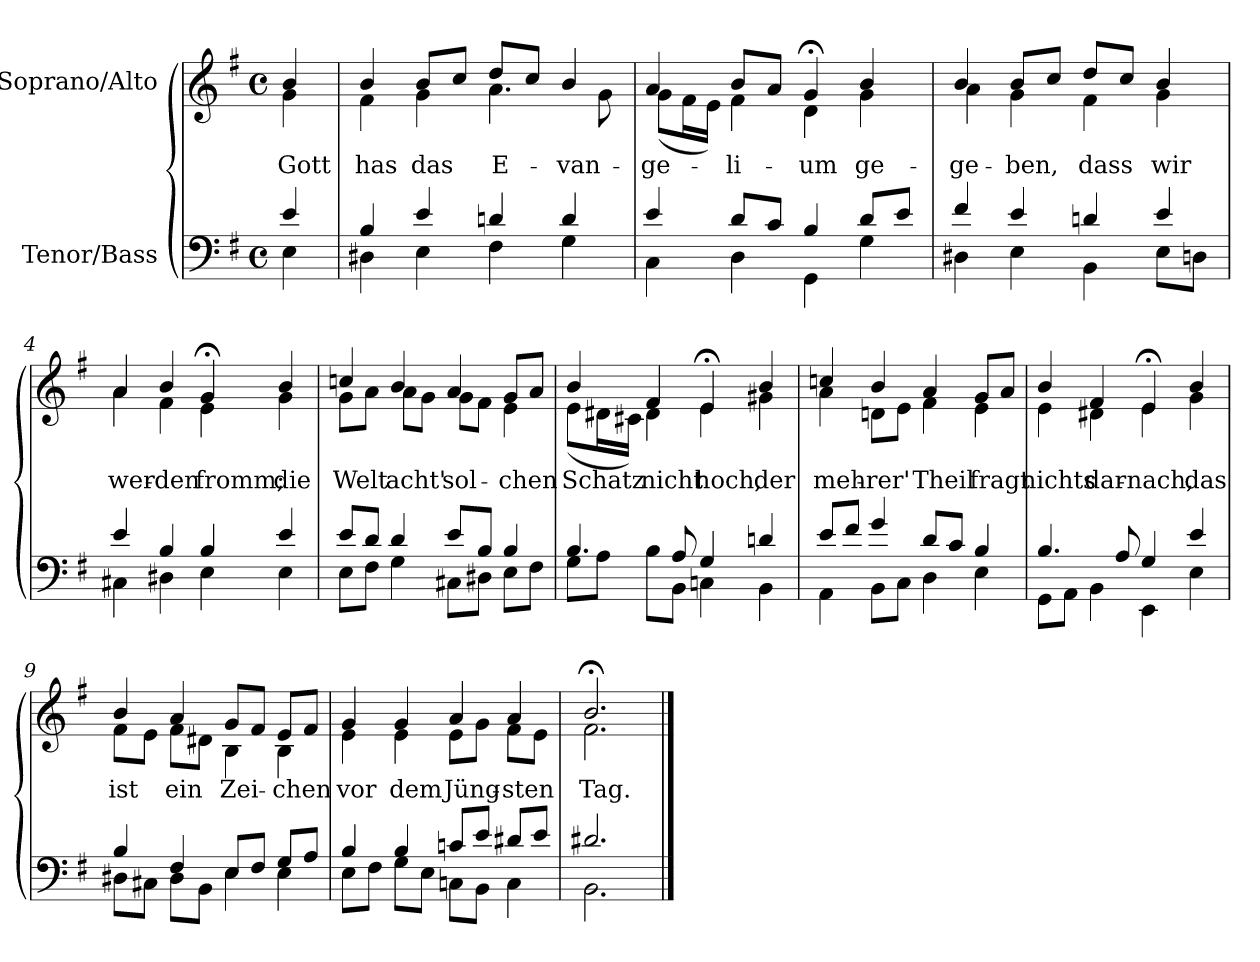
**kern	**kern	**text
*part2	*part1	*part1
*staff2	*staff1	*staff1
*I"Tenor/Bass	*I"Soprano/Alto	*
*clefF4	*clefG2	*
*k[f#]	*k[f#]	*
*M4/4	*M4/4	*
*met(c)	*met(c)	*
=	=	=
*^	*	*
!	!	!	!LO:LY:b
*	*	*^	*
4e/	4E\	4b/	4g\	Gott
=1	=1	=1	=1	=1
!	!	!	!	!LO:LY:b
4B/	4D#X\	4b/	4f#\	has
!	!	!	!	!LO:LY:b
4e/	4E\	8b/L	4g\	das
.	.	8cc/J	.	.
!	!	!	!	!LO:LY:b
4dn/	4F#\	8dd/L	4.a\	E-
.	.	8cc/J	.	.
!	!	!	!	!LO:LY:b
4d/	4G\	4b/	.	-van-
.	.	.	8g\	.
=2	=2	=2	=2	=2
!	!	!	!	!LO:LY:b
4e/	4C\	4a/	(8g\L	-ge-
.	.	.	16f#\L	.
.	.	.	16e\JJ)	.
!	!	!	!	!LO:LY:b
8d/L	4D\	8b/L	4f#\	-li-
8c/J	.	8a/J	.	.
!	!	!	!	!LO:LY:b
4B/	4GG\	4g;</	4d\	-um
!	!	!	!	!LO:LY:b
8d/L	4G\	4b/	4g\	ge-
8e/J	.	.	.	.
=3	=3	=3	=3	=3
!	!	!	!	!LO:LY:b
4f#/	4D#X\	4b/	4a\	-ge-
!	!	!	!	!LO:LY:b
4e/	4E\	8b/L	4g\	-ben,
.	.	8cc/J	.	.
!	!	!	!	!LO:LY:b
4dn/	4BB\	8dd/L	4f#\	dass
.	.	8cc/J	.	.
!	!	!	!	!LO:LY:b
4e/	8E\L	4b/	4g\	wir
.	8Dn\J	.	.	.
!!LO:LB:g=z	!!
=4	=4	=4	=4	=4
!	!	!	!	!LO:LY:b
4e/	4C#X\	4a/	4a\	wer-
!	!	!	!	!LO:LY:b
4B/	4D#X\	4b/	4f#\	-den
!	!	!	!	!LO:LY:b
4B/	4E\	4g;</	4e\	fromm;
!	!	!	!	!LO:LY:b
4e/	4E\	4b/	4g\	die
=5	=5	=5	=5	=5
!	!	!	!	!LO:LY:b
8e/L	8E\L	4ccn/	8g\L	Welt
8d/J	8F#\J	.	8a\J	.
!	!	!	!	!LO:LY:b
4d/	4G\	4b/	8a\L	acht'
.	.	.	8g\J	.
!	!	!	!	!LO:LY:b
8e/L	8C#X\L	4a/	8g\L	sol-
8B/J	8D#X\J	.	8f#\J	.
!	!	!	!	!LO:LY:b
4B/	8E\L	8g/L	4e\	-chen
.	8F#\J	8a/J	.	.
=6	=6	=6	=6	=6
!	!	!	!	!LO:LY:b
4.B/	8G\L	4b/	(8e\L	Schatz
.	8A\J	.	16d#X\L	.
.	.	.	16c#X\JJ)	.
!	!	!	!	!LO:LY:b
.	8B\L	4f#/	4d#\	nicht
8A/	8BB\J	.	.	.
!	!	!	!	!LO:LY:b
4G/	4Cn\	4e;</	4e\	hoch,
!	!	!	!	!LO:LY:b
4dn/	4BB\	4b/	4g#X\	der
=7	=7	=7	=7	=7
!	!	!	!	!LO:LY:b
8e/L	4AA\	4ccn/	4a\	meh-
8f#/J	.	.	.	.
!	!	!	!	!LO:LY:b
4g/	8BB\L	4b/	8dn\L	-rer'
.	8C\J	.	8e\J	.
!	!	!	!	!LO:LY:b
8d/L	4D\	4a/	4f#\	Theil
8c/J	.	.	.	.
!	!	!	!	!LO:LY:b
4B/	4E\	8g/L	4e\	fragt
.	.	8a/J	.	.
!!LO:LB:g=z	!!
=8	=8	=8	=8	=8
!	!	!	!	!LO:LY:b
4.B/	8GG\L	4b/	4e\	nichts
.	8AA\J	.	.	.
!	!	!	!	!LO:LY:b
.	4BB\	4f#/	4d#X\	dar-
8A/	.	.	.	.
!	!	!	!	!LO:LY:b
4G/	4EE\	4e;</	4e\	-nach,
!	!	!	!	!LO:LY:b
4e/	4E\	4b/	4g\	das
=9	=9	=9	=9	=9
!	!	!	!	!LO:LY:b
4B/	8D#X\L	4b/	8f#\L	ist
.	8C#X\J	.	8e\J	.
!	!	!	!	!LO:LY:b
4F#/	8D#\L	4a/	8f#\L	ein
.	8BB\J	.	8d#X\J	.
!	!	!	!	!LO:LY:b
8E/L	4E\	8g/L	4B\	Zei-
8F#/J	.	8f#/J	.	.
!	!	!	!	!LO:LY:b
8G/L	4E\	8e/L	4B\	-chen
8A/J	.	8f#/J	.	.
=10	=10	=10	=10	=10
!	!	!	!	!LO:LY:b
4B/	8E\L	4g/	4e\	vor
.	8F#\J	.	.	.
!	!	!	!	!LO:LY:b
4B/	8G\L	4g/	4e\	dem
.	8E\J	.	.	.
!	!	!	!	!LO:LY:b
8cn/L	8Cn\L	4a/	8e\L	Jüng-
8e/J	8BB\J	.	8g\J	.
!	!	!	!	!LO:LY:b
8d#X/L	4C\	4a/	8f#\L	-sten
8e/J	.	.	8e\J	.
=11	=11	=11	=11	=11
!	!	!	!	!LO:LY:b
2.d#X/	2.BB\	2.b;</	2.f#\	Tag.
*v	*v	*	*	*
*	*v	*v	*
==	==	==
*-	*-	*-
